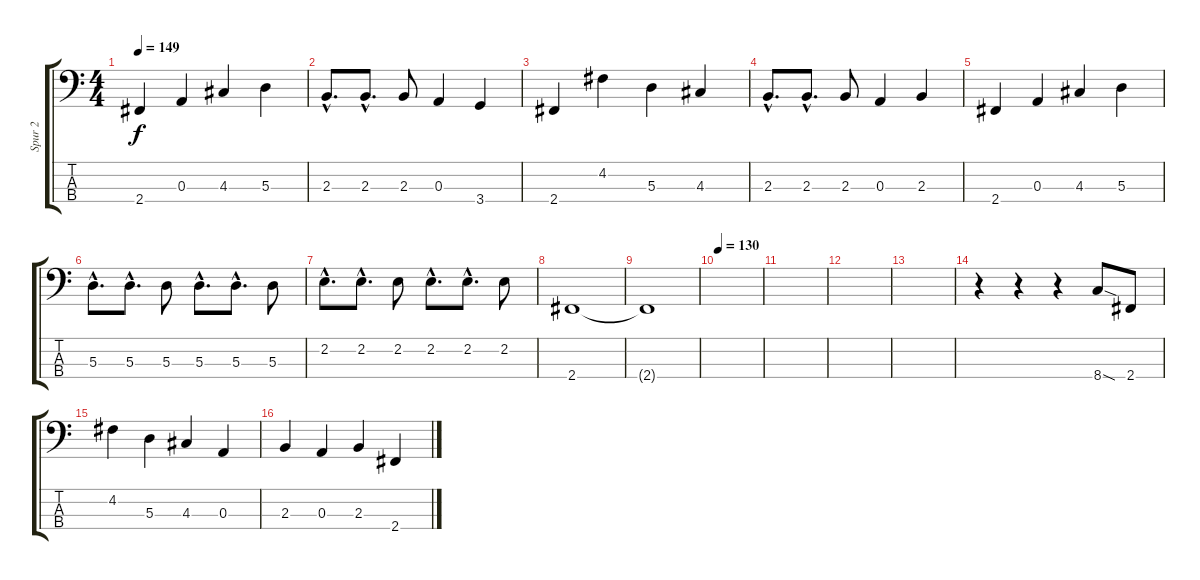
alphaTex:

\track ("Spur 2" "Spur 2") {instrument electricbassfinger}
\staff {score tabs}
\tuning (G2 D2 A1 E1) {hide}
\ts (4 4)
\tempo 149
\clef f4
\ks c
2.4.4{dy f} 0.3.4 4.3.4 5.3.4 |
2.3{hac}.8{d} 2.3{hac}.8{d} 2.3.8 0.3.4 3.4.4 |
2.4.4 4.2.4 5.3.4 4.3.4 |
2.3{hac}.8{d} 2.3{hac}.8{d} 2.3.8 0.3.4 2.3.4 |
2.4.4 0.3.4 4.3.4 5.3.4 |
5.3{hac}.8{d} 5.3{hac}.8{d} 5.3.8 5.3{hac}.8{d} 5.3{hac}.8{d} 5.3.8 |
2.2{hac}.8{d} 2.2{hac}.8{d} 2.2.8 2.2{hac}.8{d} 2.2{hac}.8{d} 2.2.8 |
2.4.1 |
2.4{t}.1 |
\tempo 130
|
|
|
|
r.4 r.4 r.4 8.4{sod}.8 2.4.8 |
4.2.4 5.3.4 4.3.4 0.3.4 |
2.3.4 0.3.4 2.3.4 2.4.4
